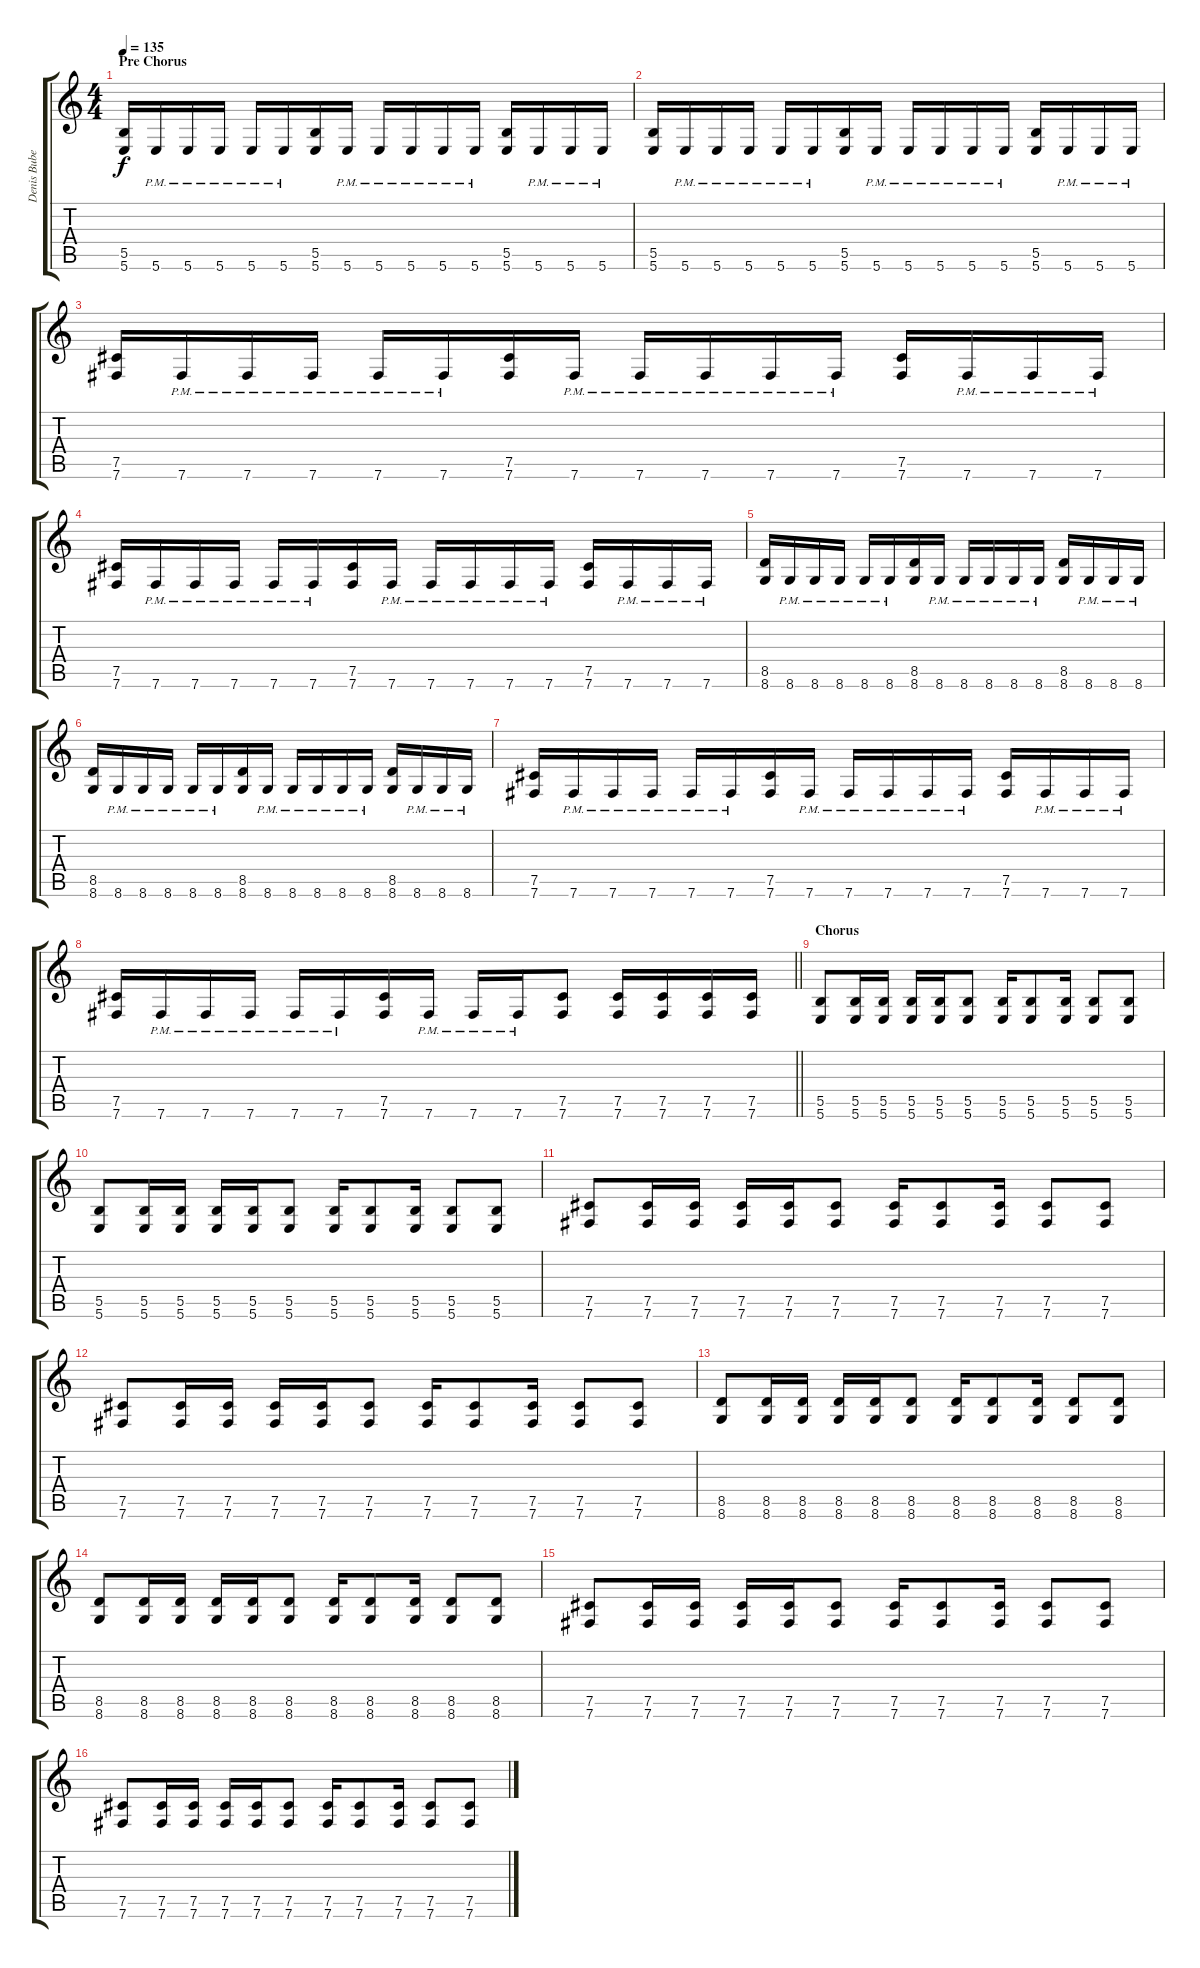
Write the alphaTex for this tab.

\track ("Denis Bubel " "Denis Bube") {instrument distortionguitar}
\staff {score tabs}
\tuning (Db4 Ab3 E3 B2 Gb2 B1) {hide}
\ts (4 4)
\section ("" "Pre Chorus")
\tempo 135
\clef g2
\ks c
(5.5 5.6).16{dy f} 5.6{pm}.16 5.6{pm}.16 5.6{pm}.16 5.6{pm}.16 5.6{pm}.16 (5.5 5.6).16 5.6{pm}.16 5.6{pm}.16 5.6{pm}.16 5.6{pm}.16 5.6{pm}.16 (5.5 5.6).16 5.6{pm}.16 5.6{pm}.16 5.6{pm}.16 |
(5.5 5.6).16 5.6{pm}.16 5.6{pm}.16 5.6{pm}.16 5.6{pm}.16 5.6{pm}.16 (5.5 5.6).16 5.6{pm}.16 5.6{pm}.16 5.6{pm}.16 5.6{pm}.16 5.6{pm}.16 (5.5 5.6).16 5.6{pm}.16 5.6{pm}.16 5.6{pm}.16 |
(7.5 7.6).16 7.6{pm}.16 7.6{pm}.16 7.6{pm}.16 7.6{pm}.16 7.6{pm}.16 (7.5 7.6).16 7.6{pm}.16 7.6{pm}.16 7.6{pm}.16 7.6{pm}.16 7.6{pm}.16 (7.5 7.6).16 7.6{pm}.16 7.6{pm}.16 7.6{pm}.16 |
(7.5 7.6).16 7.6{pm}.16 7.6{pm}.16 7.6{pm}.16 7.6{pm}.16 7.6{pm}.16 (7.5 7.6).16 7.6{pm}.16 7.6{pm}.16 7.6{pm}.16 7.6{pm}.16 7.6{pm}.16 (7.5 7.6).16 7.6{pm}.16 7.6{pm}.16 7.6{pm}.16 |
(8.5 8.6).16 8.6{pm}.16 8.6{pm}.16 8.6{pm}.16 8.6{pm}.16 8.6{pm}.16 (8.5 8.6).16 8.6{pm}.16 8.6{pm}.16 8.6{pm}.16 8.6{pm}.16 8.6{pm}.16 (8.5 8.6).16 8.6{pm}.16 8.6{pm}.16 8.6{pm}.16 |
(8.5 8.6).16 8.6{pm}.16 8.6{pm}.16 8.6{pm}.16 8.6{pm}.16 8.6{pm}.16 (8.5 8.6).16 8.6{pm}.16 8.6{pm}.16 8.6{pm}.16 8.6{pm}.16 8.6{pm}.16 (8.5 8.6).16 8.6{pm}.16 8.6{pm}.16 8.6{pm}.16 |
(7.5 7.6).16 7.6{pm}.16 7.6{pm}.16 7.6{pm}.16 7.6{pm}.16 7.6{pm}.16 (7.5 7.6).16 7.6{pm}.16 7.6{pm}.16 7.6{pm}.16 7.6{pm}.16 7.6{pm}.16 (7.5 7.6).16 7.6{pm}.16 7.6{pm}.16 7.6{pm}.16 |
\barLineRight lightlight
(7.5 7.6).16 7.6{pm}.16 7.6{pm}.16 7.6{pm}.16 7.6{pm}.16 7.6{pm}.16 (7.5 7.6).16 7.6{pm}.16 7.6{pm}.16 7.6{pm}.16 (7.5 7.6).8 (7.5 7.6).16 (7.5 7.6).16 (7.5 7.6).16 (7.5 7.6).16 |
\section ("" "Chorus")
(5.5 5.6).8 (5.5 5.6).16 (5.5 5.6).16 (5.5 5.6).16 (5.5 5.6).16 (5.5 5.6).8 (5.5 5.6).16 (5.5 5.6).8 (5.5 5.6).16 (5.5 5.6).8 (5.5 5.6).8 |
(5.5 5.6).8 (5.5 5.6).16 (5.5 5.6).16 (5.5 5.6).16 (5.5 5.6).16 (5.5 5.6).8 (5.5 5.6).16 (5.5 5.6).8 (5.5 5.6).16 (5.5 5.6).8 (5.5 5.6).8 |
(7.5 7.6).8 (7.5 7.6).16 (7.5 7.6).16 (7.5 7.6).16 (7.5 7.6).16 (7.5 7.6).8 (7.5 7.6).16 (7.5 7.6).8 (7.5 7.6).16 (7.5 7.6).8 (7.5 7.6).8 |
(7.5 7.6).8 (7.5 7.6).16 (7.5 7.6).16 (7.5 7.6).16 (7.5 7.6).16 (7.5 7.6).8 (7.5 7.6).16 (7.5 7.6).8 (7.5 7.6).16 (7.5 7.6).8 (7.5 7.6).8 |
(8.5 8.6).8 (8.5 8.6).16 (8.5 8.6).16 (8.5 8.6).16 (8.5 8.6).16 (8.5 8.6).8 (8.5 8.6).16 (8.5 8.6).8 (8.5 8.6).16 (8.5 8.6).8 (8.5 8.6).8 |
(8.5 8.6).8 (8.5 8.6).16 (8.5 8.6).16 (8.5 8.6).16 (8.5 8.6).16 (8.5 8.6).8 (8.5 8.6).16 (8.5 8.6).8 (8.5 8.6).16 (8.5 8.6).8 (8.5 8.6).8 |
(7.5 7.6).8 (7.5 7.6).16 (7.5 7.6).16 (7.5 7.6).16 (7.5 7.6).16 (7.5 7.6).8 (7.5 7.6).16 (7.5 7.6).8 (7.5 7.6).16 (7.5 7.6).8 (7.5 7.6).8 |
(7.5 7.6).8 (7.5 7.6).16 (7.5 7.6).16 (7.5 7.6).16 (7.5 7.6).16 (7.5 7.6).8 (7.5 7.6).16 (7.5 7.6).8 (7.5 7.6).16 (7.5 7.6).8 (7.5 7.6).8
